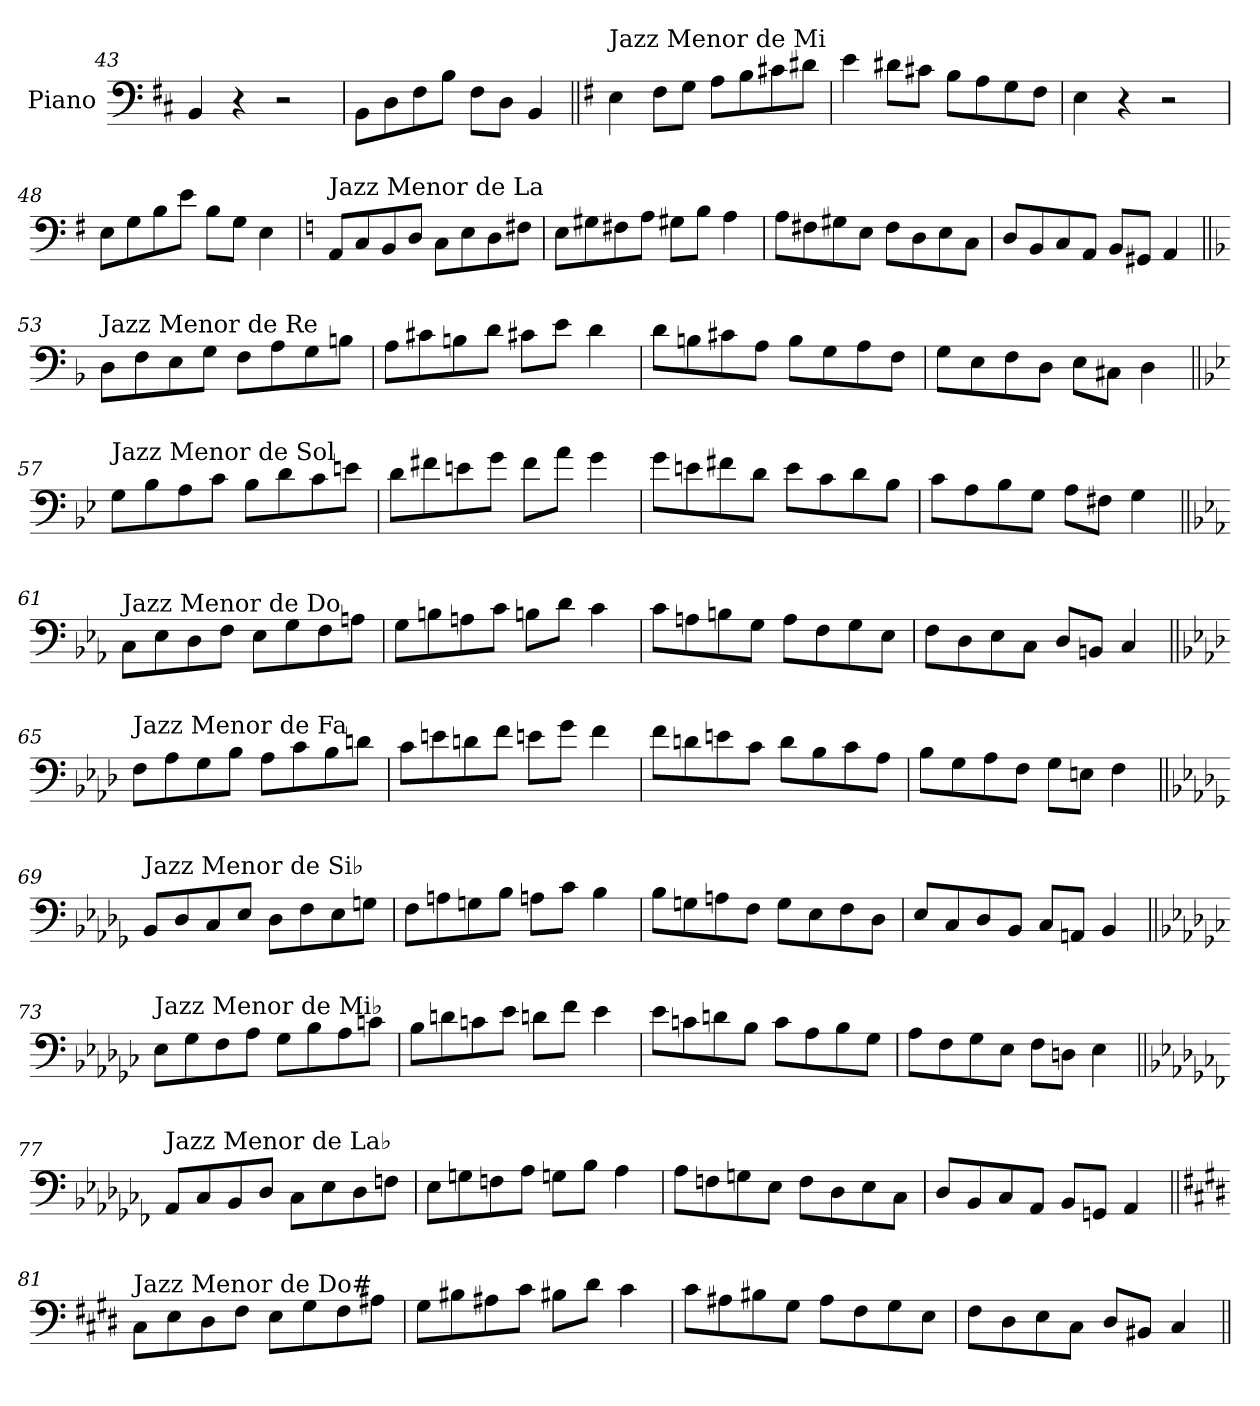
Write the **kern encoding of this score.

**kern
*part1
*staff1
*I"Piano
*I'Pno.
*clefF4
*k[f#c#]
=43
4BB/
4r
2r
=44
8BB\L
8D\
8F#\
8B\J
8F#\L
8D\J
4BB/
!!LO:LB:g=z
=45||
*k[f#]
!LO:TX:a:t=Jazz Menor de Mi
4E\
8F#\L
8G\J
8A\L
8B\
8c#X\
8d#X\J
=46
4e\
8d#X\L
8c#X\J
8B\L
8A\
8G\
8F#\J
=47
4E\
4r
2r
=48
8E\L
8G\
8B\
8e\J
8B\L
8G\J
4E\
!!LO:PB:g=z
=49
*k[]
!LO:TX:a:t=Jazz Menor de La
8AA/L
8C/
8BB/
8D/J
8C\L
8E\
8D\
8F#X\J
=50
8E\L
8G#X\
8F#X\
8A\J
8G#X\L
8B\J
4A\
=51
8A\L
8F#X\
8G#X\
8E\J
8F#\L
8D\
8E\
8C\J
=52
8D/L
8BB/
8C/
8AA/J
8BB/L
8GG#X/J
4AA/
!!LO:LB:g=z
=53||
*k[b-]
!LO:TX:a:t=Jazz Menor de Re
8D\L
8F\
8E\
8G\J
8F\L
8A\
8G\
8Bn\J
=54
8A\L
8c#X\
8Bn\
8d\J
8c#X\L
8e\J
4d\
=55
8d\L
8Bn\
8c#X\
8A\J
8B\L
8G\
8A\
8F\J
=56
8G\L
8E\
8F\
8D\J
8E\L
8C#X\J
4D\
!!LO:LB:g=z
=57||
*k[b-e-]
!LO:TX:a:t=Jazz Menor de Sol
8G\L
8B-\
8A\
8c\J
8B-\L
8d\
8c\
8en\J
=58
8d\L
8f#X\
8en\
8g\J
8f#\L
8a\J
4g\
=59
8g\L
8en\
8f#X\
8d\J
8e\L
8c\
8d\
8B-\J
=60
8c\L
8A\
8B-\
8G\J
8A\L
8F#X\J
4G\
!!LO:LB:g=z
=61||
*k[b-e-a-]
!LO:TX:a:t=Jazz Menor de Do
8C\L
8E-\
8D\
8F\J
8E-\L
8G\
8F\
8An\J
=62
8G\L
8Bn\
8An\
8c\J
8Bn\L
8d\J
4c\
=63
8c\L
8An\
8Bn\
8G\J
8A\L
8F\
8G\
8E-\J
=64
8F\L
8D\
8E-\
8C\J
8D/L
8BBn/J
4C/
!!LO:LB:g=z
=65||
*k[b-e-a-d-]
!LO:TX:a:t=Jazz Menor de Fa
8F\L
8A-\
8G\
8B-\J
8A-\L
8c\
8B-\
8dn\J
=66
8c\L
8en\
8dn\
8f\J
8en\L
8g\J
4f\
=67
8f\L
8dn\
8en\
8c\J
8d\L
8B-\
8c\
8A-\J
=68
8B-\L
8G\
8A-\
8F\J
8G\L
8En\J
4F\
!!LO:LB:g=z
=69||
*k[b-e-a-d-g-]
!LO:TX:a:t=Jazz Menor de Si♭
8BB-/L
8D-/
8C/
8E-/J
8D-\L
8F\
8E-\
8Gn\J
=70
8F\L
8An\
8Gn\
8B-\J
8An\L
8c\J
4B-\
=71
8B-\L
8Gn\
8An\
8F\J
8G\L
8E-\
8F\
8D-\J
=72
8E-/L
8C/
8D-/
8BB-/J
8C/L
8AAn/J
4BB-/
!!LO:LB:g=z
=73||
*k[b-e-a-d-g-c-]
!LO:TX:a:t=Jazz Menor de Mi♭
8E-\L
8G-\
8F\
8A-\J
8G-\L
8B-\
8A-\
8cn\J
=74
8B-\L
8dn\
8cn\
8e-\J
8dn\L
8f\J
4e-\
=75
8e-\L
8cn\
8dn\
8B-\J
8c\L
8A-\
8B-\
8G-\J
=76
8A-\L
8F\
8G-\
8E-\J
8F\L
8Dn\J
4E-\
!!LO:LB:g=z
=77||
*k[b-e-a-d-g-c-f-]
!LO:TX:a:t=Jazz Menor de La♭
8AA-/L
8C-/
8BB-/
8D-/J
8C-\L
8E-\
8D-\
8Fn\J
=78
8E-\L
8Gn\
8Fn\
8A-\J
8Gn\L
8B-\J
4A-\
=79
8A-\L
8Fn\
8Gn\
8E-\J
8F\L
8D-\
8E-\
8C-\J
=80
8D-/L
8BB-/
8C-/
8AA-/J
8BB-/L
8GGn/J
4AA-/
!!LO:LB:g=z
=81||
*k[f#c#g#d#]
!LO:TX:a:t=Jazz Menor de Do#
8C#\L
8E\
8D#\
8F#\J
8E\L
8G#\
8F#\
8A#X\J
=82
8G#\L
8B#X\
8A#X\
8c#\J
8B#X\L
8d#\J
4c#\
=83
8c#\L
8A#X\
8B#X\
8G#\J
8A#\L
8F#\
8G#\
8E\J
=84
8F#\L
8D#\
8E\
8C#\J
8D#/L
8BB#X/J
4C#/
=||
*-
